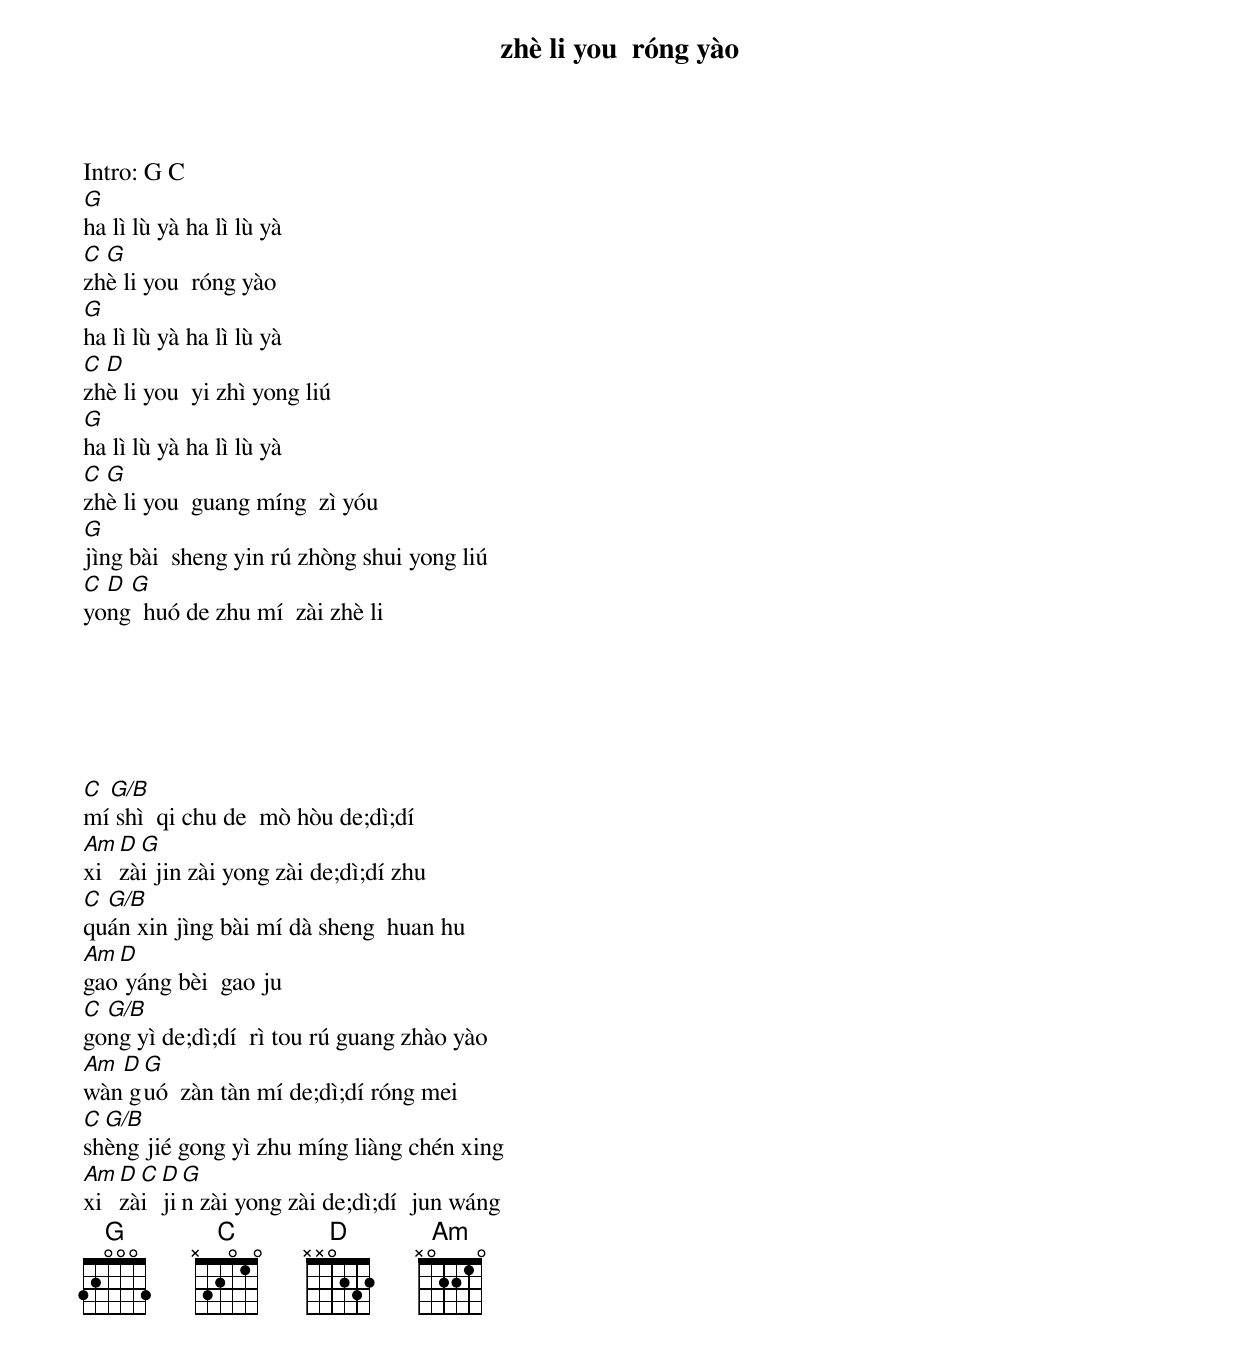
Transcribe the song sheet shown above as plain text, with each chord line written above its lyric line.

zhè li you  róng yào
Intro: G C
G
ha lì lù yà ha lì lù yà
C G
zhè li you  róng yào
G
ha lì lù yà ha lì lù yà
C D
zhè li you  yi zhì yong liú
G
ha lì lù yà ha lì lù yà
C G
zhè li you  guang míng  zì yóu
G
jìng bài  sheng yin rú zhòng shui yong liú
C D G
yong  huó de zhu mí  zài zhè li






C G/B
mí shì  qi chu de  mò hòu de;dì;dí
Am D G
xi zài jin zài yong zài de;dì;dí zhu
C G/B
quán xin jìng bài mí dà sheng  huan hu
Am D
gao yáng bèi  gao ju
C G/B
gong yì de;dì;dí  rì tou rú guang zhào yào
Am D G
wàn guó  zàn tàn mí de;dì;dí róng mei
C G/B
shèng jié gong yì zhu míng liàng chén xing
Am D C D G
xi zài jin zài yong zài de;dì;dí  jun wáng
